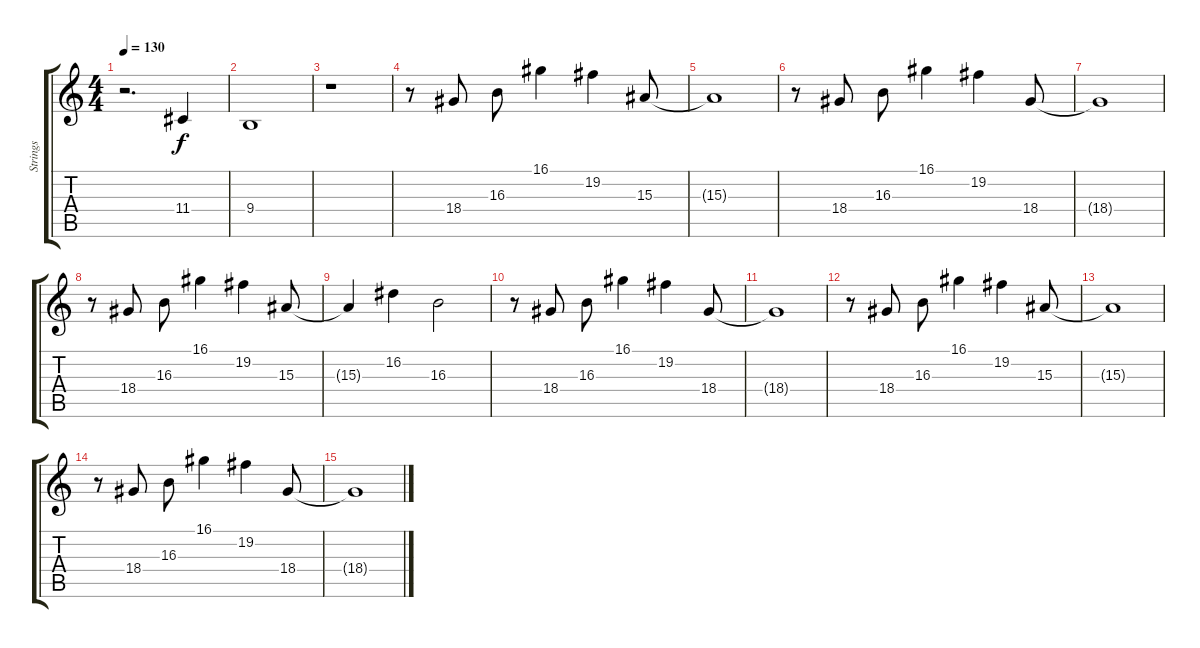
\track ("Strings" "Strings") {instrument violin}
\staff {score tabs}
\tuning (E4 B3 G3 D3 A2 E2) {hide}
\ts (4 4)
\tempo 130
\clef g2
\ks c
r.2{d dy f} 11.4.4 |
9.4.1 |
r.1 |
r.8 18.4.8 16.3.8 16.1.4 19.2.4 15.3.8 |
15.3{t}.1 |
r.8 18.4.8 16.3.8 16.1.4 19.2.4 18.4.8 |
18.4{t}.1 |
r.8 18.4.8 16.3.8 16.1.4 19.2.4 15.3.8 |
15.3{t}.4 16.2.4 16.3.2 |
r.8 18.4.8 16.3.8 16.1.4 19.2.4 18.4.8 |
18.4{t}.1 |
r.8 18.4.8 16.3.8 16.1.4 19.2.4 15.3.8 |
15.3{t}.1 |
r.8 18.4.8 16.3.8 16.1.4 19.2.4 18.4.8 |
18.4{t}.1
